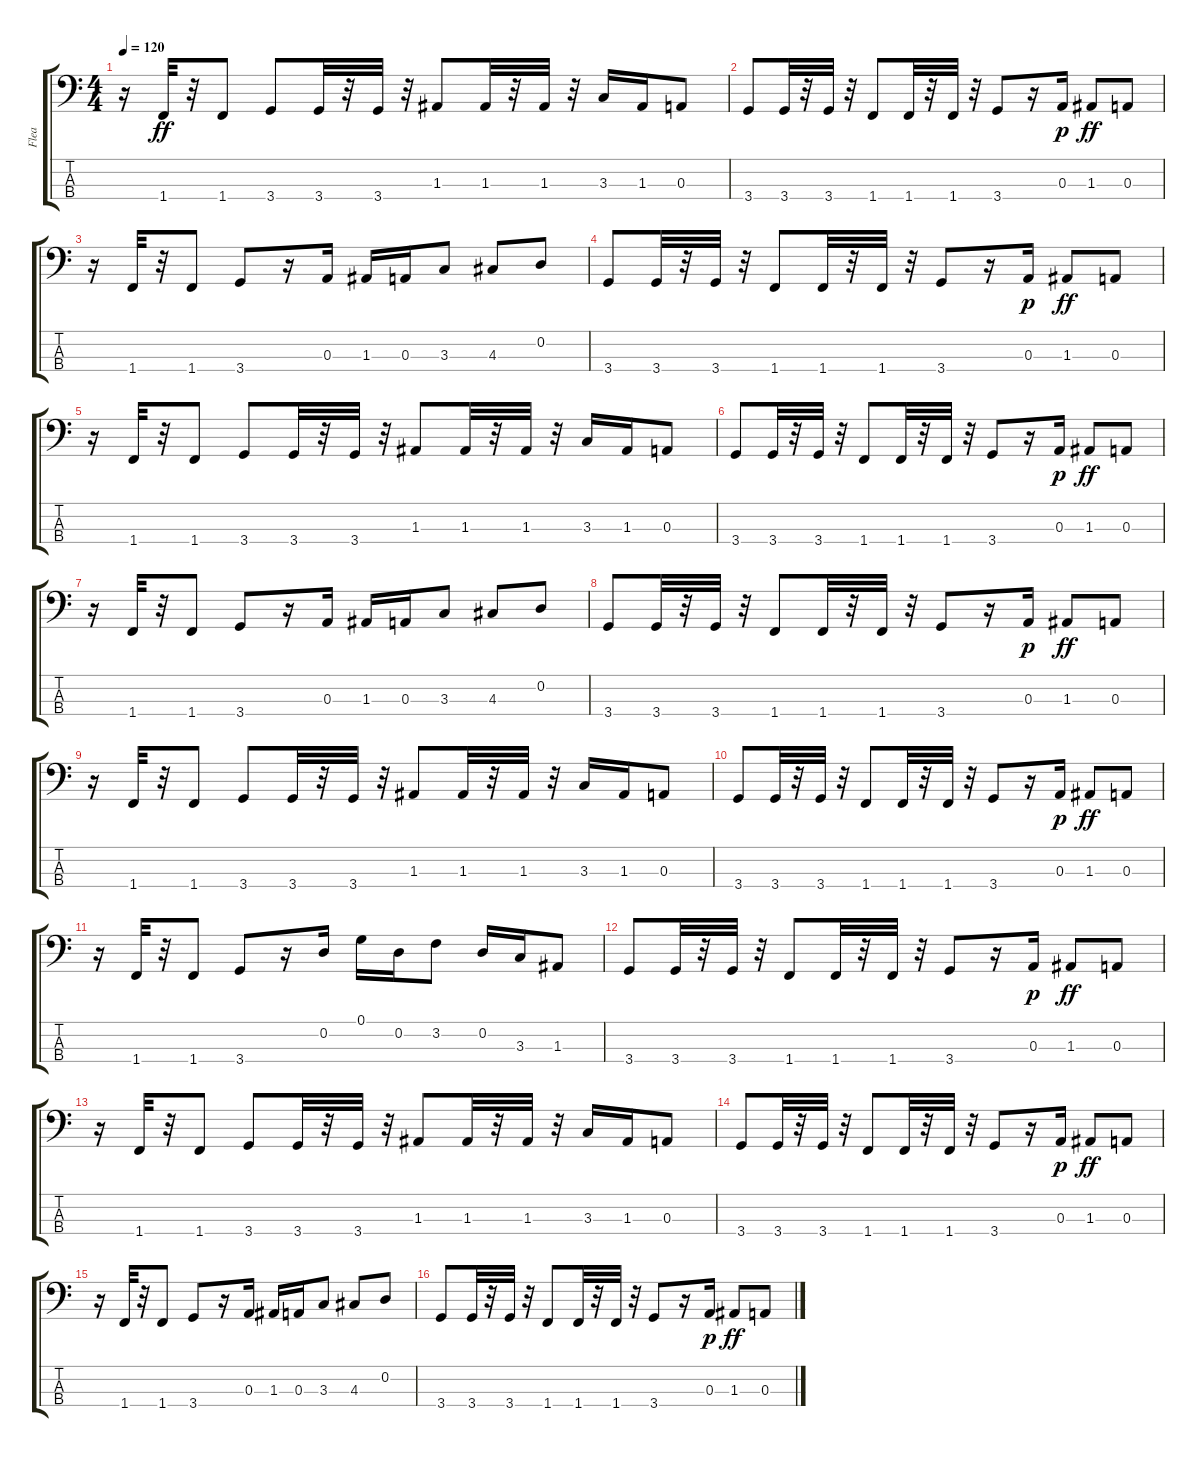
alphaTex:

\track ("Flea" "Flea") {instrument electricbassfinger}
\staff {score tabs}
\tuning (G2 D2 A1 E1) {hide}
\ts (4 4)
\tempo 120
\clef f4
\ks c
r.16{dy ff} 1.4.32 r.32 1.4.8 3.4.8 3.4.32 r.32 3.4.32 r.32 1.3.8 1.3.32 r.32 1.3.32 r.32 3.3.16 1.3.16 0.3.8 |
3.4.8 3.4.32 r.32 3.4.32 r.32 1.4.8 1.4.32 r.32 1.4.32 r.32 3.4.8 r.16 0.3.16{dy p} 1.3.8{dy ff} 0.3.8 |
r.16 1.4.32 r.32 1.4.8 3.4.8 r.16 0.3.16 1.3.16 0.3.16 3.3.8 4.3.8 0.2.8 |
3.4.8 3.4.32 r.32 3.4.32 r.32 1.4.8 1.4.32 r.32 1.4.32 r.32 3.4.8 r.16 0.3.16{dy p} 1.3.8{dy ff} 0.3.8 |
r.16 1.4.32 r.32 1.4.8 3.4.8 3.4.32 r.32 3.4.32 r.32 1.3.8 1.3.32 r.32 1.3.32 r.32 3.3.16 1.3.16 0.3.8 |
3.4.8 3.4.32 r.32 3.4.32 r.32 1.4.8 1.4.32 r.32 1.4.32 r.32 3.4.8 r.16 0.3.16{dy p} 1.3.8{dy ff} 0.3.8 |
r.16 1.4.32 r.32 1.4.8 3.4.8 r.16 0.3.16 1.3.16 0.3.16 3.3.8 4.3.8 0.2.8 |
3.4.8 3.4.32 r.32 3.4.32 r.32 1.4.8 1.4.32 r.32 1.4.32 r.32 3.4.8 r.16 0.3.16{dy p} 1.3.8{dy ff} 0.3.8 |
r.16 1.4.32 r.32 1.4.8 3.4.8 3.4.32 r.32 3.4.32 r.32 1.3.8 1.3.32 r.32 1.3.32 r.32 3.3.16 1.3.16 0.3.8 |
3.4.8 3.4.32 r.32 3.4.32 r.32 1.4.8 1.4.32 r.32 1.4.32 r.32 3.4.8 r.16 0.3.16{dy p} 1.3.8{dy ff} 0.3.8 |
r.16 1.4.32 r.32 1.4.8 3.4.8 r.16 0.2.16 0.1.16 0.2.16 3.2.8 0.2.16 3.3.16 1.3.8 |
3.4.8 3.4.32 r.32 3.4.32 r.32 1.4.8 1.4.32 r.32 1.4.32 r.32 3.4.8 r.16 0.3.16{dy p} 1.3.8{dy ff} 0.3.8 |
r.16 1.4.32 r.32 1.4.8 3.4.8 3.4.32 r.32 3.4.32 r.32 1.3.8 1.3.32 r.32 1.3.32 r.32 3.3.16 1.3.16 0.3.8 |
3.4.8 3.4.32 r.32 3.4.32 r.32 1.4.8 1.4.32 r.32 1.4.32 r.32 3.4.8 r.16 0.3.16{dy p} 1.3.8{dy ff} 0.3.8 |
r.16 1.4.32 r.32 1.4.8 3.4.8 r.16 0.3.16 1.3.16 0.3.16 3.3.8 4.3.8 0.2.8 |
3.4.8 3.4.32 r.32 3.4.32 r.32 1.4.8 1.4.32 r.32 1.4.32 r.32 3.4.8 r.16 0.3.16{dy p} 1.3.8{dy ff} 0.3.8
